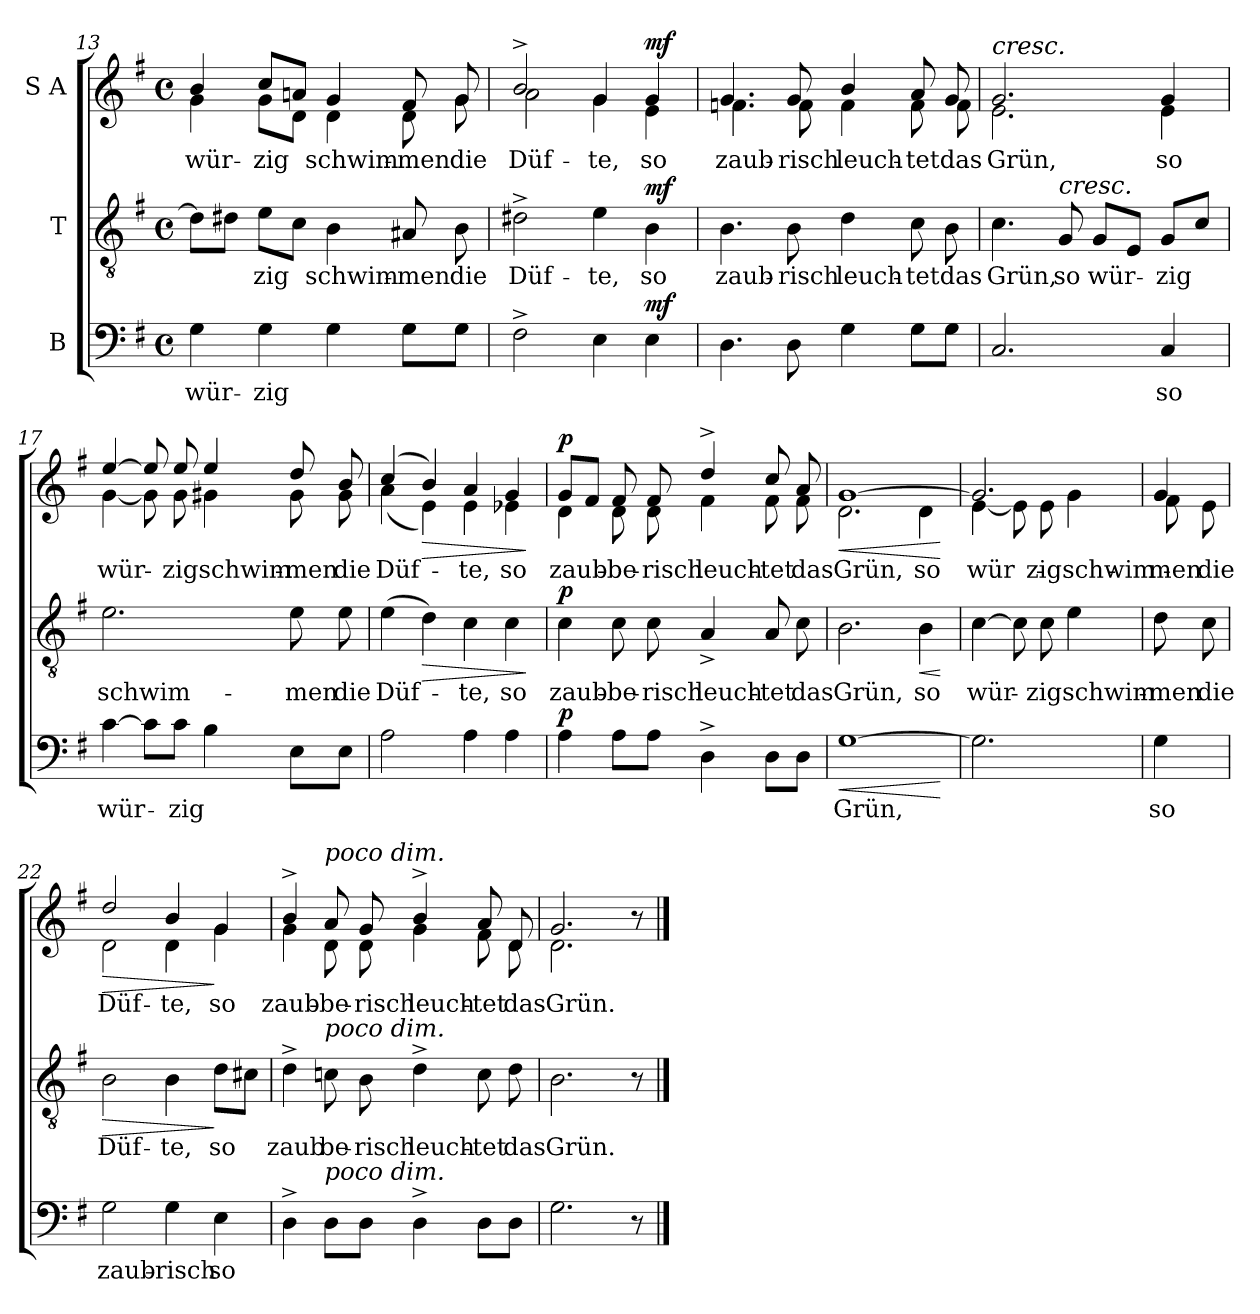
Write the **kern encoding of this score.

**kern	**text	**dynam	**kern	**text	**dynam	**kern	**text	**dynam
*part3	*part3	*part3	*part2	*part2	*part2	*part1	*part1	*part1
*staff3	*staff3	*staff3	*staff2	*staff2	*staff2	*staff1	*staff1	*staff1
*I"B	*	*	*I"T	*	*	*I"S A	*	*
*clefF4	*	*	*clefGv2	*	*	*clefG2	*	*
*k[f#]	*	*	*k[f#]	*	*	*k[f#]	*	*
*M4/4	*	*	*M4/4	*	*	*M4/4	*	*
*met(c)	*	*	*met(c)	*	*	*met(c)	*	*
=13	=13	=13	=13	=13	=13	=13	=13	=13
!	!LO:LY:b	!	!	!	!	!	!LO:LY:b	!
*	*	*	*	*	*	*^	*	*
4G\	wür-	.	8d\L]	.	.	4b/	4g\	wür-	.
.	.	.	8d#X\J	.	.	.	.	.	.
!	!LO:LY:b	!	!	!LO:LY:b	!	!	!	!LO:LY:b	!
4G\	-zig	.	8e\L	-zig	.	8cc/L	8g\L	-zig	.
.	.	.	8c\J	.	.	8an/J	8d\J	.	.
!	!	!	!	!LO:LY:b	!	!	!	!LO:LY:b	!
4G\	.	.	4B\	schwim-	.	4g/	4d\	schwim-	.
!	!	!	!	!LO:LY:b	!	!	!	!LO:LY:b	!
8G\L	.	.	8A#X/	-men	.	8f#/	8d\	-men	.
!	!	!	!	!LO:LY:b	!	!	!	!LO:LY:b	!
8G\J	.	.	8B\	die	.	8g/	8g\	die	.
=14	=14	=14	=14	=14	=14	=14	=14	=14	=14
!	!	!	!	!LO:LY:b	!	!	!	!LO:LY:b	!
2F#^\	.	.	2d#X^\	Düf-	.	2b^/	2a\	Düf-	.
!	!	!	!	!LO:LY:b	!	!	!	!LO:LY:b	!
4E\	.	.	4e\	-te,	.	4g/	4g\	-te,	.
!	!	!LO:DY:a	!	!LO:LY:b	!LO:DY:a	!	!	!LO:LY:b	!LO:DY:a
4E\	.	mf	4B\	so	mf	4g/	4e\	so	mf
!!LO:LB:g=z	!!
=15	=15	=15	=15	=15	=15	=15	=15	=15	=15
!	!	!	!	!LO:LY:b	!	!	!	!LO:LY:b	!
4.D\	.	.	4.B\	zaub-	.	4.g/	4.fn\	zaub-	.
!	!	!	!	!LO:LY:b	!	!	!	!LO:LY:b	!
8D\	.	.	8B\	-risch	.	8g/	8f\	-risch	.
!	!	!	!	!LO:LY:b	!	!	!	!LO:LY:b	!
4G\	.	.	4d\	leuch-	.	4b/	4f\	leuch-	.
!	!	!	!	!LO:LY:b	!	!	!	!LO:LY:b	!
8G\L	.	.	8c\	-tet	.	8a/	8f\	-tet	.
!	!	!	!	!LO:LY:b	!	!	!	!LO:LY:b	!
8G\J	.	.	8B\	das	.	8g/	8f\	das	.
=16	=16	=16	=16	=16	=16	=16	=16	=16	=16
!	!	!	!	!	!	!LO:TX:a:i:t=cresc.	!	!	!
!	!	!	!	!LO:LY:b	!	!	!	!LO:LY:b	!
2.C/	.	.	4.c\	Grün,	.	2.g/	2.e\	Grün,	.
!	!	!	!LO:TX:a:i:t=cresc.	!	!	!	!	!	!
!	!	!	!	!LO:LY:b	!	!	!	!	!
.	.	.	8G/	so	.	.	.	.	.
!	!	!	!	!LO:LY:b	!	!	!	!	!
.	.	.	8G/L	wür-	.	.	.	.	.
.	.	.	8E/J	.	.	.	.	.	.
!	!LO:LY:b	!	!	!LO:LY:b	!	!	!	!LO:LY:b	!
4C/	so	.	8G/L	-zig	.	4g/	4e\	so	.
.	.	.	8c/J	.	.	.	.	.	.
=17	=17	=17	=17	=17	=17	=17	=17	=17	=17
!	!LO:LY:b	!	!	!LO:LY:b	!	!	!	!LO:LY:b	!
[4c\	wür-	.	2.e\	schwim-	.	[4ee/	[4g\	wür-	.
8c\L]	.	.	.	.	.	8ee/]	8g\]	.	.
!	!LO:LY:b	!	!	!	!	!	!	!LO:LY:b	!
8c\J	-zig	.	.	.	.	8ee/	8g\	-zig	.
!	!	!	!	!	!	!	!	!LO:LY:b	!
4B\	.	.	.	.	.	4ee/	4g#X\	schwim-	.
!	!	!	!	!LO:LY:b	!	!	!	!LO:LY:b	!
8E\L	.	.	8e\	-men	.	8dd/	8g#\	-men	.
!	!	!	!	!LO:LY:b	!	!	!	!LO:LY:b	!
8E\J	.	.	8e\	die	.	8b/	8g#\	die	.
!!LO:LB:g=z	!!
=18	=18	=18	=18	=18	=18	=18	=18	=18	=18
!	!	!	!	!LO:LY:b	!	!	!	!LO:LY:b	!
2A\	.	.	(4e\	Düf-	.	(4cc/	(4a\	Düf-	.
!	!	!	!	!	!LO:HP:b	!	!	!	!LO:HP:b
.	.	.	4d\)	.	>	4b/)	4e\)	.	>
!	!	!	!	!LO:LY:b	!	!	!	!LO:LY:b	!
4A\	.	.	4c\	-te,	.	4a/	4e\	-te,	.
!	!	!	!	!LO:LY:b	!	!	!	!LO:LY:b	!
4A\	.	.	4c\	so	.	4g/	4e-X\	so	.
*	*	*	*	*	*	*v	*v	*	*
.	.	.	.	.	]	.	.	]
=19	=19	=19	=19	=19	=19	=19	=19	=19
!	!	!LO:DY:a	!	!LO:LY:b	!LO:DY:a	!	!LO:LY:b	!LO:DY:a
*	*	*	*	*	*	*^	*	*
4A\	.	p	4c\	zaub-	p	8g/L	4d\	zaub-	p
.	.	.	.	.	.	8f#/J	.	.	.
!	!	!	!	!LO:LY:b	!	!	!	!LO:LY:b	!
8A\L	.	.	8c\	-be-	.	8f#/	8d\	be-	.
!	!	!	!	!LO:LY:b	!	!	!	!LO:LY:b	!
8A\J	.	.	8c\	-risch	.	8f#/	8d\	-risch	.
!	!	!	!	!LO:LY:b	!	!	!	!LO:LY:b	!
4D^\	.	.	4A^/	leuch-	.	4dd^/	4f#\	leuch-	.
!	!	!	!	!LO:LY:b	!	!	!	!LO:LY:b	!
8D\L	.	.	8A/	-tet	.	8cc/	8f#\	-tet	.
!	!	!	!	!LO:LY:b	!	!	!	!LO:LY:b	!
8D\J	.	.	8c\	das	.	8a/	8f#\	das	.
=20	=20	=20	=20	=20	=20	=20	=20	=20	=20
!	!LO:LY:b	!LO:HP:b	!	!LO:LY:b	!	!	!	!LO:LY:b	!LO:HP:b
!	!	!	!	!	!	!	!	!LO:LY:b	!
[1G	Grün,	<	2.B\	Grün,	.	[1g	2.d\	Grün,	<
!	!	!	!	!LO:LY:b	!LO:HP:b	!	!	!LO:LY:b	!
.	.	.	4B\	so	<	.	4d\	so	.
*	*	*	*	*	*	*v	*v	*	*
.	.	[	.	.	[	.	.	[
=21	=21	=21	=21	=21	=21	=21	=21	=21
!	!	!	!	!LO:LY:b	!	!	!LO:LY:b	!
*	*	*	*	*	*	*^	*	*
2.G\]	.	.	[4c\	wür-	.	2.g/]	[4e\	wür-	.
.	.	.	8c\]	.	.	.	8e\]	.	.
!	!	!	!	!LO:LY:b	!	!	!	!LO:LY:b	!
.	.	.	8c\	-zig	.	.	8e\	-zig	.
!	!	!	!	!LO:LY:b	!	!	!	!LO:LY:b	!
.	.	.	4e\	schwim-	.	.	4g\	schwim-	.
!!LO:LB:g=z	!!
=21X1	=21X1	=21X1	=21X1	=21X1	=21X1	=21X1	=21X1	=21X1	=21X1
!	!LO:LY:b	!	!	!LO:LY:b	!	!	!	!LO:LY:b	!
!	!	!	!	!	!	!	!	!LO:LY:b	!
4G\	so	.	8d\	-men	.	4g/	8f#\	-men	.
!	!	!	!	!LO:LY:b	!	!	!	!LO:LY:b	!
.	.	.	8c\	die	.	.	8e\	die	.
=22	=22	=22	=22	=22	=22	=22	=22	=22	=22
!	!LO:LY:b	!	!	!LO:LY:b	!LO:HP:b	!	!	!LO:LY:b	!LO:HP:b
!	!	!	!	!	!	!	!	!LO:LY:b	!
2G\	zaub-	.	2B\	Düf-	>	2dd/	2d\	Düf-	>
!	!LO:LY:b	!	!	!LO:LY:b	!	!	!	!LO:LY:b	!
!	!	!	!	!	!	!	!	!LO:LY:b	!
4G\	-risch	.	4B\	-te,	.	4b/	4d\	-te,	.
!	!LO:LY:b	!	!	!LO:LY:b	!	!	!	!LO:LY:b	!
!	!	!	!	!	!	!	!	!LO:LY:b	!
4E\	so	.	8d\L	so	]	4g/	4g\	so	]
.	.	.	8c#X\J	.	.	.	.	.	.
=23	=23	=23	=23	=23	=23	=23	=23	=23	=23
!	!	!	!	!LO:LY:b	!	!	!	!LO:LY:b	!
4D^\	.	.	4d^\	zaub	.	4b^/	4g\	zaub-	.
!	!	!	!	!	!	!LO:TX:a:i:t=poco  dim.	!	!	!
!	!	!	!LO:TX:a:i:t=poco  dim.	!	!	!	!	!	!
!LO:TX:a:i:t=poco  dim.	!	!	!	!	!	!	!	!	!
!	!	!	!	!LO:LY:b	!	!	!	!LO:LY:b	!
8D\L	.	.	8cn\	be-	.	8a/	8d\	be-	.
!	!	!	!	!LO:LY:b	!	!	!	!LO:LY:b	!
8D\J	.	.	8B\	-risch	.	8g/	8d\	-risch	.
!	!	!	!	!LO:LY:b	!	!	!	!LO:LY:b	!
4D^\	.	.	4d^\	leuch-	.	4b^/	4g\	leuch-	.
!	!	!	!	!LO:LY:b	!	!	!	!LO:LY:b	!
8D\L	.	.	8c\	-tet	.	8a/	8f#\	-tet	.
!	!	!	!	!LO:LY:b	!	!	!	!LO:LY:b	!
8D\J	.	.	8d\	das	.	8d/	8d\	das	.
=24	=24	=24	=24	=24	=24	=24	=24	=24	=24
!	!	!	!	!LO:LY:b	!	!	!	!LO:LY:b	!
2.G\	.	.	2.B\	Grün.	.	2.g/	2.d\	Grün.	.
8r	.	.	8r	.	.	8r	8ryy	.	.
*	*	*	*	*	*	*v	*v	*	*
==	==	==	==	==	==	==	==	==
*-	*-	*-	*-	*-	*-	*-	*-	*-
